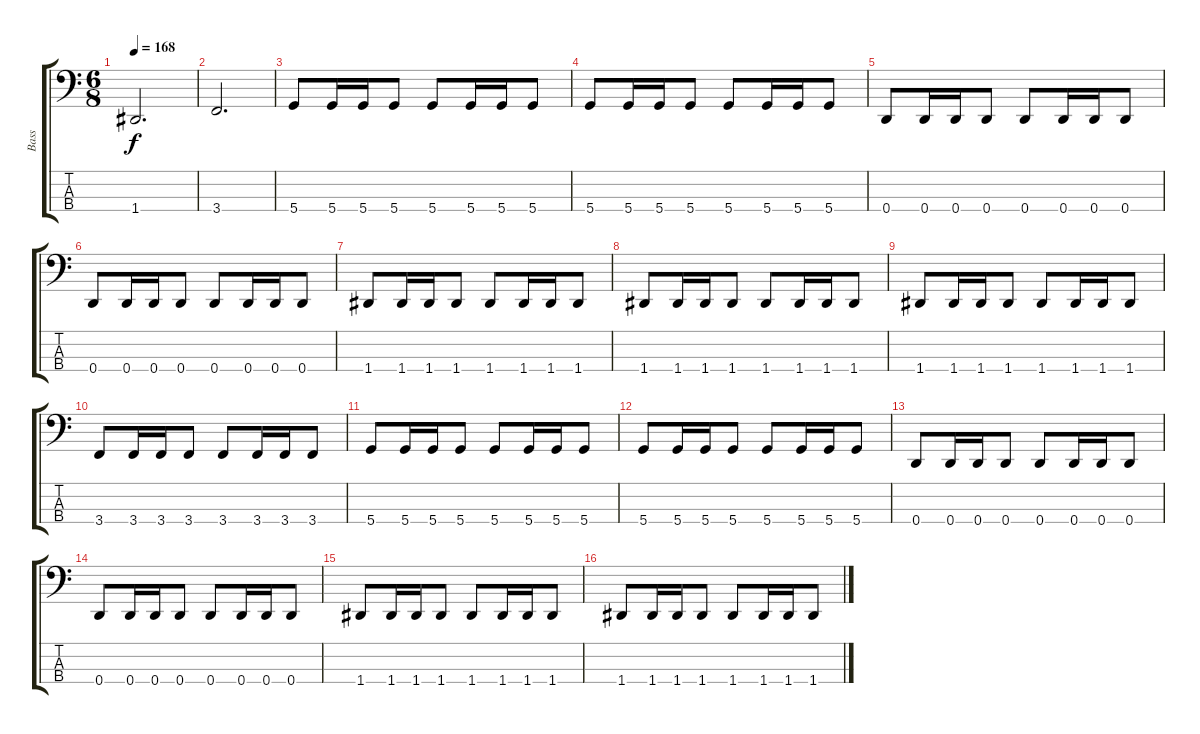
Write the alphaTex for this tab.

\track ("Bass" "Bass") {instrument electricbasspick}
\staff {score tabs}
\tuning (G2 D2 A1 D1) {hide}
\ts (6 8)
\tempo 168
\clef f4
\ks c
1.4.2{d dy f} |
3.4.2{d} |
5.4.8 5.4.16 5.4.16 5.4.8 5.4.8 5.4.16 5.4.16 5.4.8 |
5.4.8 5.4.16 5.4.16 5.4.8 5.4.8 5.4.16 5.4.16 5.4.8 |
0.4.8 0.4.16 0.4.16 0.4.8 0.4.8 0.4.16 0.4.16 0.4.8 |
0.4.8 0.4.16 0.4.16 0.4.8 0.4.8 0.4.16 0.4.16 0.4.8 |
1.4.8 1.4.16 1.4.16 1.4.8 1.4.8 1.4.16 1.4.16 1.4.8 |
1.4.8 1.4.16 1.4.16 1.4.8 1.4.8 1.4.16 1.4.16 1.4.8 |
1.4.8 1.4.16 1.4.16 1.4.8 1.4.8 1.4.16 1.4.16 1.4.8 |
3.4.8 3.4.16 3.4.16 3.4.8 3.4.8 3.4.16 3.4.16 3.4.8 |
5.4.8 5.4.16 5.4.16 5.4.8 5.4.8 5.4.16 5.4.16 5.4.8 |
5.4.8 5.4.16 5.4.16 5.4.8 5.4.8 5.4.16 5.4.16 5.4.8 |
0.4.8 0.4.16 0.4.16 0.4.8 0.4.8 0.4.16 0.4.16 0.4.8 |
0.4.8 0.4.16 0.4.16 0.4.8 0.4.8 0.4.16 0.4.16 0.4.8 |
1.4.8 1.4.16 1.4.16 1.4.8 1.4.8 1.4.16 1.4.16 1.4.8 |
1.4.8 1.4.16 1.4.16 1.4.8 1.4.8 1.4.16 1.4.16 1.4.8
